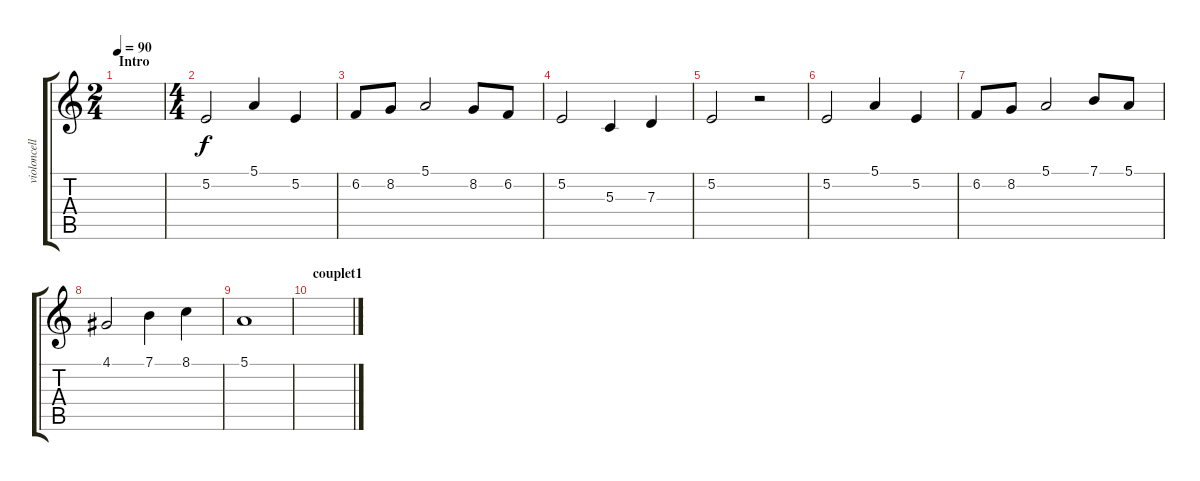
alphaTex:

\track ("violoncelle" "violoncell") {instrument cello}
\staff {score tabs}
\tuning (E4 B3 G3 D3 A2 E2) {hide}
\ts (2 4)
\section ("" "Intro")
\tempo 90
\clef g2
\ks aminor
|
\ts (4 4)
5.2.2 5.1.4 5.2.4 |
6.2.8 8.2.8 5.1.2 8.2.8 6.2.8 |
5.2.2 5.3.4 7.3.4 |
5.2.2 r.2 |
5.2.2 5.1.4 5.2.4 |
6.2.8 8.2.8 5.1.2 7.1.8 5.1.8 |
4.1.2 7.1.4 8.1.4 |
5.1.1 |
\section ("" "couplet1")
